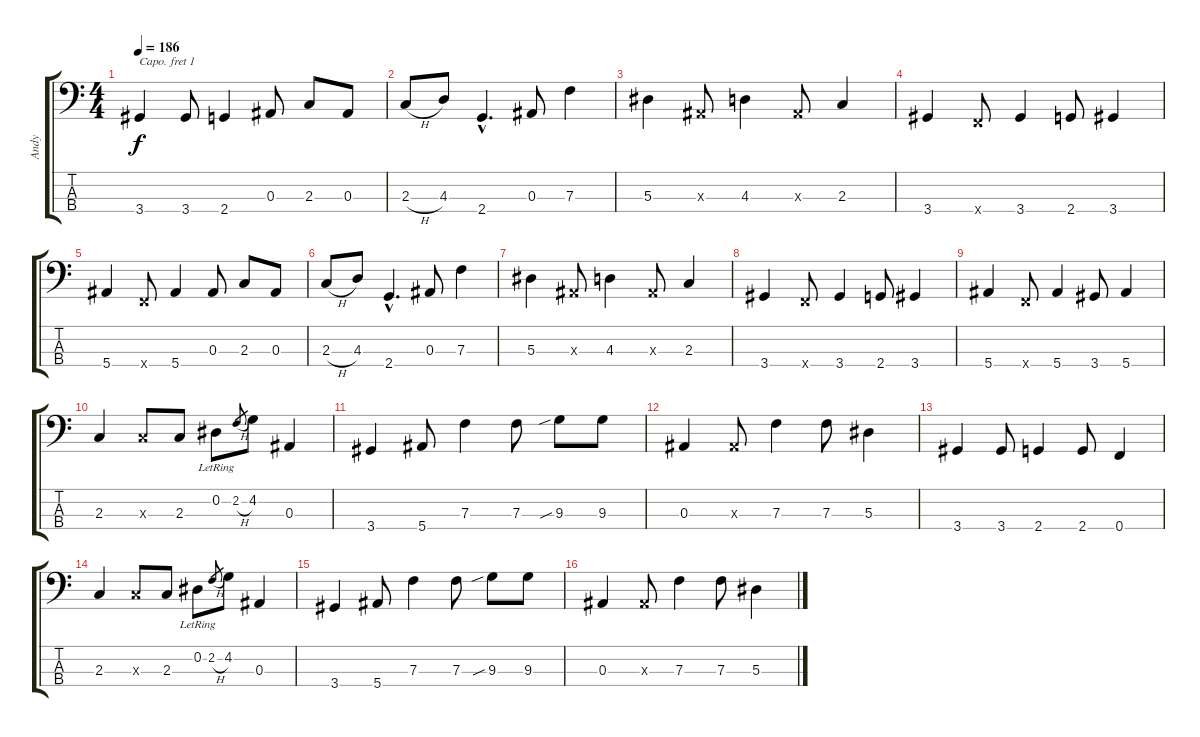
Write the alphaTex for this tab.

\track ("Andy" "Andy") {instrument electricbasspick}
\staff {score tabs}
\capo 1
\tuning (G2 D2 A1 E1) {hide}
\ts (4 4)
\tempo 186
\clef f4
\ks c
3.4.4{dy f} 3.4.8 2.4.4 0.3.8 2.3.8 0.3.8 |
2.3{h}.8 4.3.8 2.4{hac}.4{d} 0.3.8 7.3.4 |
5.3.4 0.3{x}.8 4.3.4 0.3{x}.8 2.3.4 |
3.4.4 0.4{x}.8 3.4.4 2.4.8 3.4.4 |
5.4.4 0.4{x}.8 5.4.4 0.3.8 2.3.8 0.3.8 |
2.3{h}.8 4.3.8 2.4{hac}.4{d} 0.3.8 7.3.4 |
5.3.4 0.3{x}.8 4.3.4 0.3{x}.8 2.3.4 |
3.4.4 0.4{x}.8 3.4.4 2.4.8 3.4.4 |
5.4.4 0.4{x}.8 5.4.4 3.4.8 5.4.4 |
2.3.4 2.3{x}.8 2.3.8 0.2{lr}.8 2.2{h}.8{gr} 4.2.8 0.3.4 |
3.4.4 5.4.8 7.3.4 7.3.8 9.3{sib}.8 9.3.8 |
0.3.4 0.3{x}.8 7.3.4 7.3.8 5.3.4 |
3.4.4 3.4.8 2.4.4 2.4.8 0.4.4 |
2.3.4 2.3{x}.8 2.3.8 0.2{lr}.8 2.2{h}.8{gr} 4.2.8 0.3.4 |
3.4.4 5.4.8 7.3.4 7.3.8 9.3{sib}.8 9.3.8 |
0.3.4 0.3{x}.8 7.3.4 7.3.8 5.3.4
